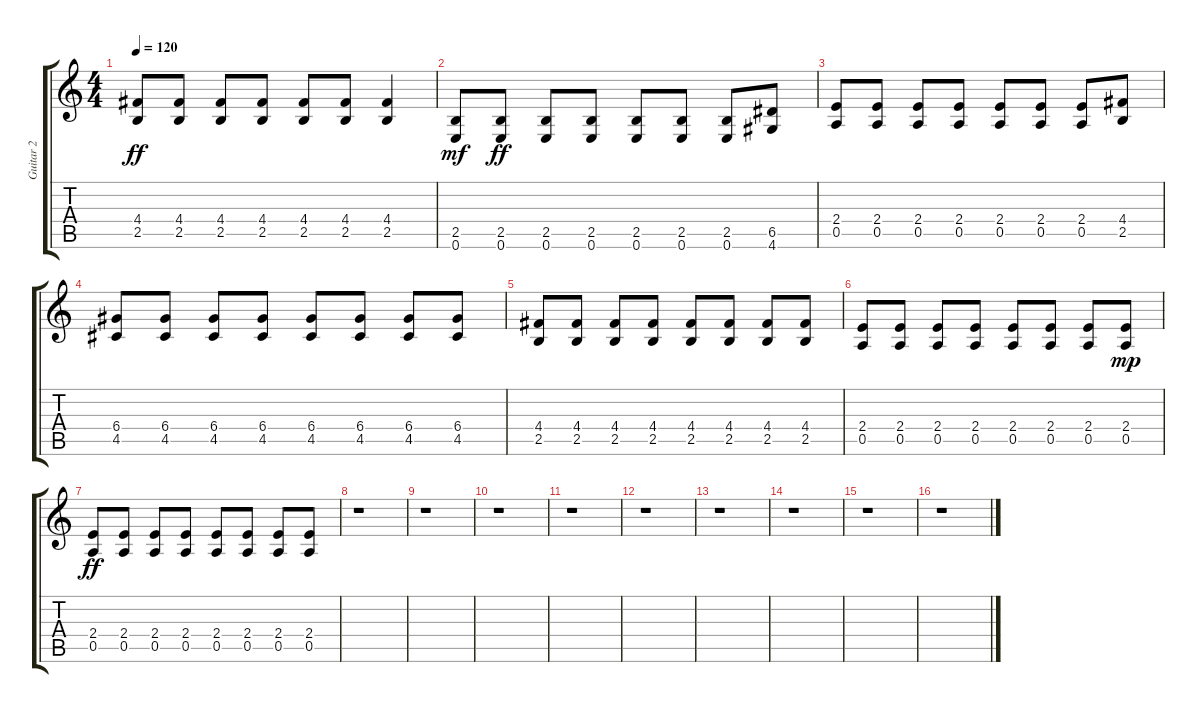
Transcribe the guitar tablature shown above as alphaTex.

\track ("Guitar 2" "Guitar 2") {instrument electricguitarmuted}
\staff {score tabs}
\tuning (E4 B3 G3 D3 A2 E2) {hide}
\ts (4 4)
\tempo 120
\clef g2
\ks c
(4.4 2.5).8{dy ff balance 8} (4.4 2.5).8{balance 16} (4.4 2.5).8{balance 8} (4.4 2.5).8{balance 16} (4.4 2.5).8{balance 8} (4.4 2.5).8{balance 16} (4.4 2.5).4{balance 8} |
(2.5 0.6).8{dy mf balance 8} (2.5 0.6).8{dy ff balance 16} (2.5 0.6).8{balance 8} (2.5 0.6).8{balance 16} (2.5 0.6).8{balance 8} (2.5 0.6).8{balance 16} (2.5 0.6).8{balance 8} (6.5 4.6).8{balance 16} |
(2.4 0.5).8{balance 8} (2.4 0.5).8{balance 16} (2.4 0.5).8{balance 8} (2.4 0.5).8{balance 16} (2.4 0.5).8{balance 8} (2.4 0.5).8{balance 16} (2.4 0.5).8{balance 8} (4.4 2.5).8{balance 16} |
(6.4 4.5).8{balance 8} (6.4 4.5).8{balance 16} (6.4 4.5).8{balance 8} (6.4 4.5).8{balance 16} (6.4 4.5).8{balance 8} (6.4 4.5).8{balance 16} (6.4 4.5).8{balance 8} (6.4 4.5).8{balance 16} |
(4.4 2.5).8{balance 8} (4.4 2.5).8{balance 16} (4.4 2.5).8{balance 8} (4.4 2.5).8{balance 16} (4.4 2.5).8{balance 8} (4.4 2.5).8{balance 8} (4.4 2.5).8{balance 8} (4.4 2.5).8{balance 16} |
(2.4 0.5).8{balance 8} (2.4 0.5).8{balance 8} (2.4 0.5).8{balance 8} (2.4 0.5).8{balance 16} (2.4 0.5).8{balance 8} (2.4 0.5).8{balance 16} (2.4 0.5).8{balance 8} (2.4 0.5).8{dy mp balance 16} |
(2.4 0.5).8{dy ff balance 8} (2.4 0.5).8{balance 16} (2.4 0.5).8{balance 8} (2.4 0.5).8{balance 16} (2.4 0.5).8{balance 8} (2.4 0.5).8{balance 16} (2.4 0.5).8{balance 8} (2.4 0.5).8{balance 16} |
r.1 |
r.1 |
r.1 |
r.1 |
r.1 |
r.1 |
r.1 |
r.1 |
r.1
